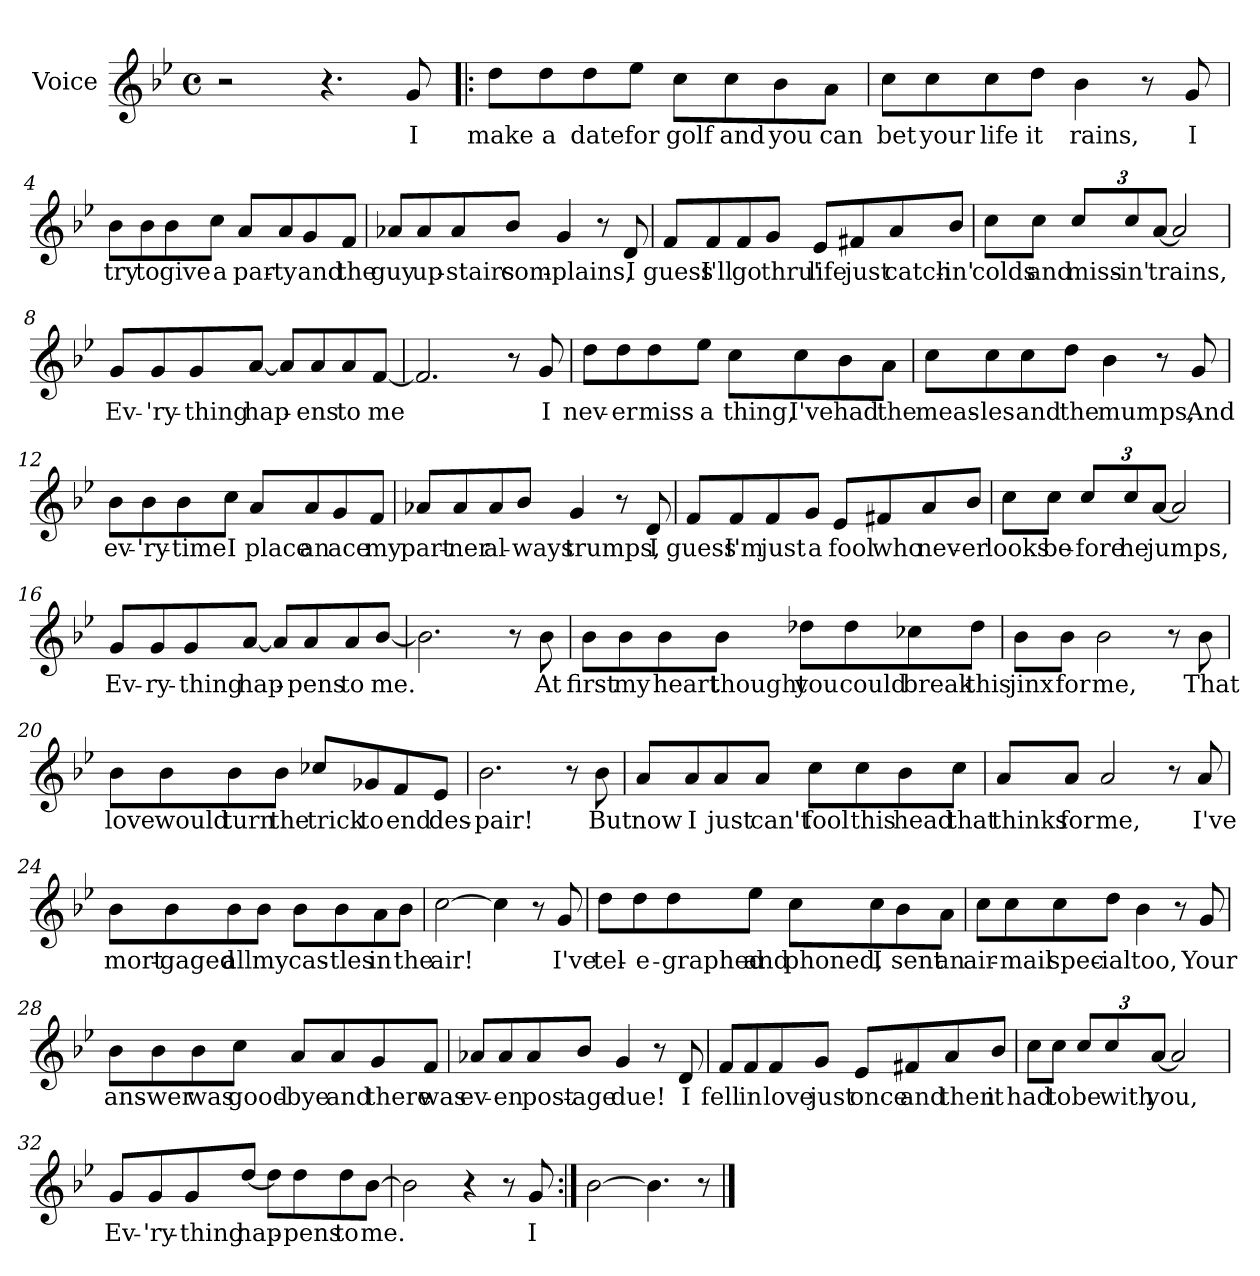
**kern	**text
*part1	*part1
*staff1	*staff1
*I"Voice	*
*clefG2	*
*k[b-e-]	*
*B-:	*
*M4/4	*
*met(c)	*
=1	=1
2r	.
4.r	.
8g/	I
=2!|:	=2!|:
8dd\L	make
8dd\	a
8dd\	date
8ee-\J	for
8cc\L	golf
8cc\	and
8b-\	you
8a\J	can
=3	=3
8cc\L	bet
8cc\	your
8cc\	life
8dd\J	it
4b-\	rains,
8r	.
8g/	I
!!LO:LB:g=z
=4	=4
8b-\L	try
8b-\	to
8b-\	give
8cc\J	a
8a/L	par-
8a/	ty
8g/	and
8f/J	the
=5	=5
8a-X/L	guy
8a-/	up-
8a-/	-stairs
8b-/J	com-
4g/	-plains,
8r	.
8d/	I
!!LO:LB:g=z
=6	=6
8f/L	guess
8f/	I'll
8f/	go
8g/J	thru'
8e-/L	life
8f#X/	just
8a/	catch-
8b-/J	-in'
=7	=7
8cc\L	colds
8cc\J	and
*Xbrackettup	*
12cc/L	miss-
12cc/	-in'
[12a/J	trains,
2a/]	.
!!LO:LB:g=z
=8	=8
8g/L	Ev-
8g/	-'ry-
8g/	-thing
[8a/J	hap-
8a/L]	.
8a/	-ens
8a/	to
[8f/J	me
=9	=9
2.f/]	.
8r	.
8g/	I
=10	=10
8dd\L	nev-
8dd\	-er
8dd\	miss
8ee-\J	a
8cc\L	thing,
8cc\	I've
8b-\	had
8a\J	the
!!LO:LB:g=z
=11	=11
8cc\L	meas-
8cc\	-les
8cc\	and
8dd\J	the
4b-\	mumps,
8r	.
8g/	And
=12	=12
8b-\L	ev-
8b-\	-'ry-
8b-\	-time
8cc\J	I
8a/L	place
8a/	an
8g/	ace
8f/J	my
!!LO:LB:g=z
=13	=13
8a-X/L	part-
8a-/	-ner
8a-/	al-
8b-/J	-ways
4g/	trumps,
8r	.
8d/	I
=14	=14
8f/L	guess
8f/	I'm
8f/	just
8g/J	a
8e-/L	fool
8f#X/	who
8a/	nev-
8b-/J	-er
!!LO:LB:g=z
=15	=15
8cc\L	looks
8cc\J	be-
12cc/L	-fore
12cc/	he
[12a/J	jumps,
2a/]	.
=16	=16
8g/L	Ev-
8g/	-ry-
8g/	-thing
[8a/J	hap-
8a/L]	.
8a/	-pens
8a/	to
[8b-/J	me.
=17	=17
2.b-\]	.
8r	.
8b-\	At
!!LO:LB:g=z
=18	=18
8b-\L	first
8b-\	my
8b-\	heart
8b-\J	thought
8dd-X\L	you
8dd-\	could
8cc-X\	break
8dd-\J	this
=19	=19
8b-\L	jinx
8b-\J	for
2b-\	me,
8r	.
8b-\	That
!!LO:PB:g=z
=20	=20
8b-\L	love
8b-\	would
8b-\	turn
8b-\J	the
8cc-X/L	trick
8g-X/	to
8f/	end
8e-/J	des-
=21	=21
2.b-\	-pair!
8r	.
8b-\	But
!!LO:LB:g=z
=22	=22
8a/L	now
8a/	I
8a/	just
8a/J	can't
8cc\L	fool
8cc\	this
8b-\	head
8cc\J	that
=23	=23
8a/L	thinks
8a/J	for
2a/	me,
8r	.
8a/	I've
!!LO:LB:g=z
=24	=24
8b-\L	mort-
8b-\	-gaged
8b-\	all
8b-\J	my
8b-\L	cas-
8b-\	-tles
8a\	in
8b-\J	the
=25	=25
[2cc\	air!
4cc\]	.
8r	.
8g/	I've
!!LO:LB:g=z
=26	=26
8dd\L	tel-
8dd\	-e-
8dd\	-graphed
8ee-\J	and
8cc\L	phoned,
8cc\	I
8b-\	sent
8a\J	an
=27	=27
8cc\L	air-
8cc\	-mail
8cc\	spec-
8dd\J	-ial
4b-\	too,
8r	.
8g/	Your
!!LO:LB:g=z
=28	=28
8b-\L	ans-
8b-\	-wer
8b-\	was
8cc\J	good-
8a/L	-bye
8a/	and
8g/	there
8f/J	was
=29	=29
8a-X/L	ev-
8a-/	-en
8a-/	post-
8b-/J	-age
4g/	due!
8r	.
8d/	I
!!LO:LB:g=z
=30	=30
8f/L	fell
8f/	in
8f/	love
8g/J	just
8e-/L	once
8f#X/	and
8a/	then
8b-/J	it
=31	=31
8cc\L	had
8cc\J	to
12cc/L	be
12cc/	with
[12a/J	you,
2a/]	.
!!LO:LB:g=z
=32	=32
8g/L	Ev-
8g/	'ry-
8g/	-thing
[8dd/J	hap-
8dd\L]	.
8dd\	-pens
8dd\	to
[8b-\J	me.
=33	=33
2b-\]	.
4r	.
8r	.
8g/	I
=34:|!	=34:|!
[2b-\	.
4.b-\]	.
8r	.
==	==
*-	*-
